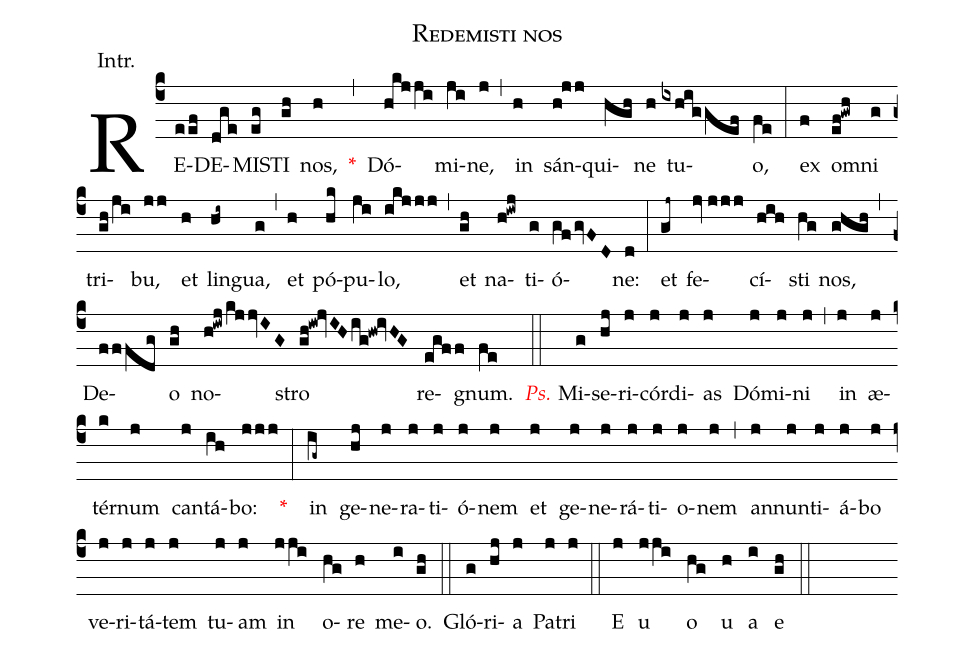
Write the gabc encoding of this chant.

name:Redemisti nos;
annotation:Intr.;
mode:III.;
office-part:Introit;
%%
(c4) RE(eef)DE(dge)MI(eg)STI(gh) nos,(h) <v>\red{*}</v>(,) Dó(hkjji)mi(ji)ne,(j) (,) in(h) sán(h!jj)qui(hgh)ne(h) tu(ixhiggef)o,(fe) (:) ex(f) o(ef!gwh)mni(g) tri(gh/ji)bu,(jj) et(h) lin(hi~)gua,(g) (,) et(h) pó(hk)pu(ji)lo,(ikjjj) (,) et(gh) na(h!iwj)ti(g)ó(gf/gvFD)ne:(d) (:) et(gj~) fe(jv//jjj)cí(hih)sti(hg) nos,(ghgh) (,) De(fffdg)o(gh) no(h!iwj/kjjvIG)stro(gh!iw!jvIHig!hw!ivHG) re(egff)gnum.(fe) (::) <v>\redit{Ps.}</v> Mi(g)se(hj)ri(j)cór(j)di(j)as(j) Dó(j)mi(j)ni(j) (,) in(j) æ(j)tér(k)num(j) can(j)tá(ih)bo:(jjj) <v>\red{*}</v>(:) in(ig~) ge(hj)ne(j)ra(j)ti(j)ó(j)nem(j) et(j) ge(j)ne(j)rá(j)ti(j)o(j)nem(j) (,) an(j)nun(j)ti(j)á(j)bo(j) ve(j)ri(j)tá(j)tem(j) tu(j)am(j) in(jji) o(hg)re(h) me(i)o.(gh) (::) Gló(g)ri(hj)a(j) Pa(j)tri(j) (::) E(j) u(jji) o(hg) u(h) a(i) e(gh) (::)
